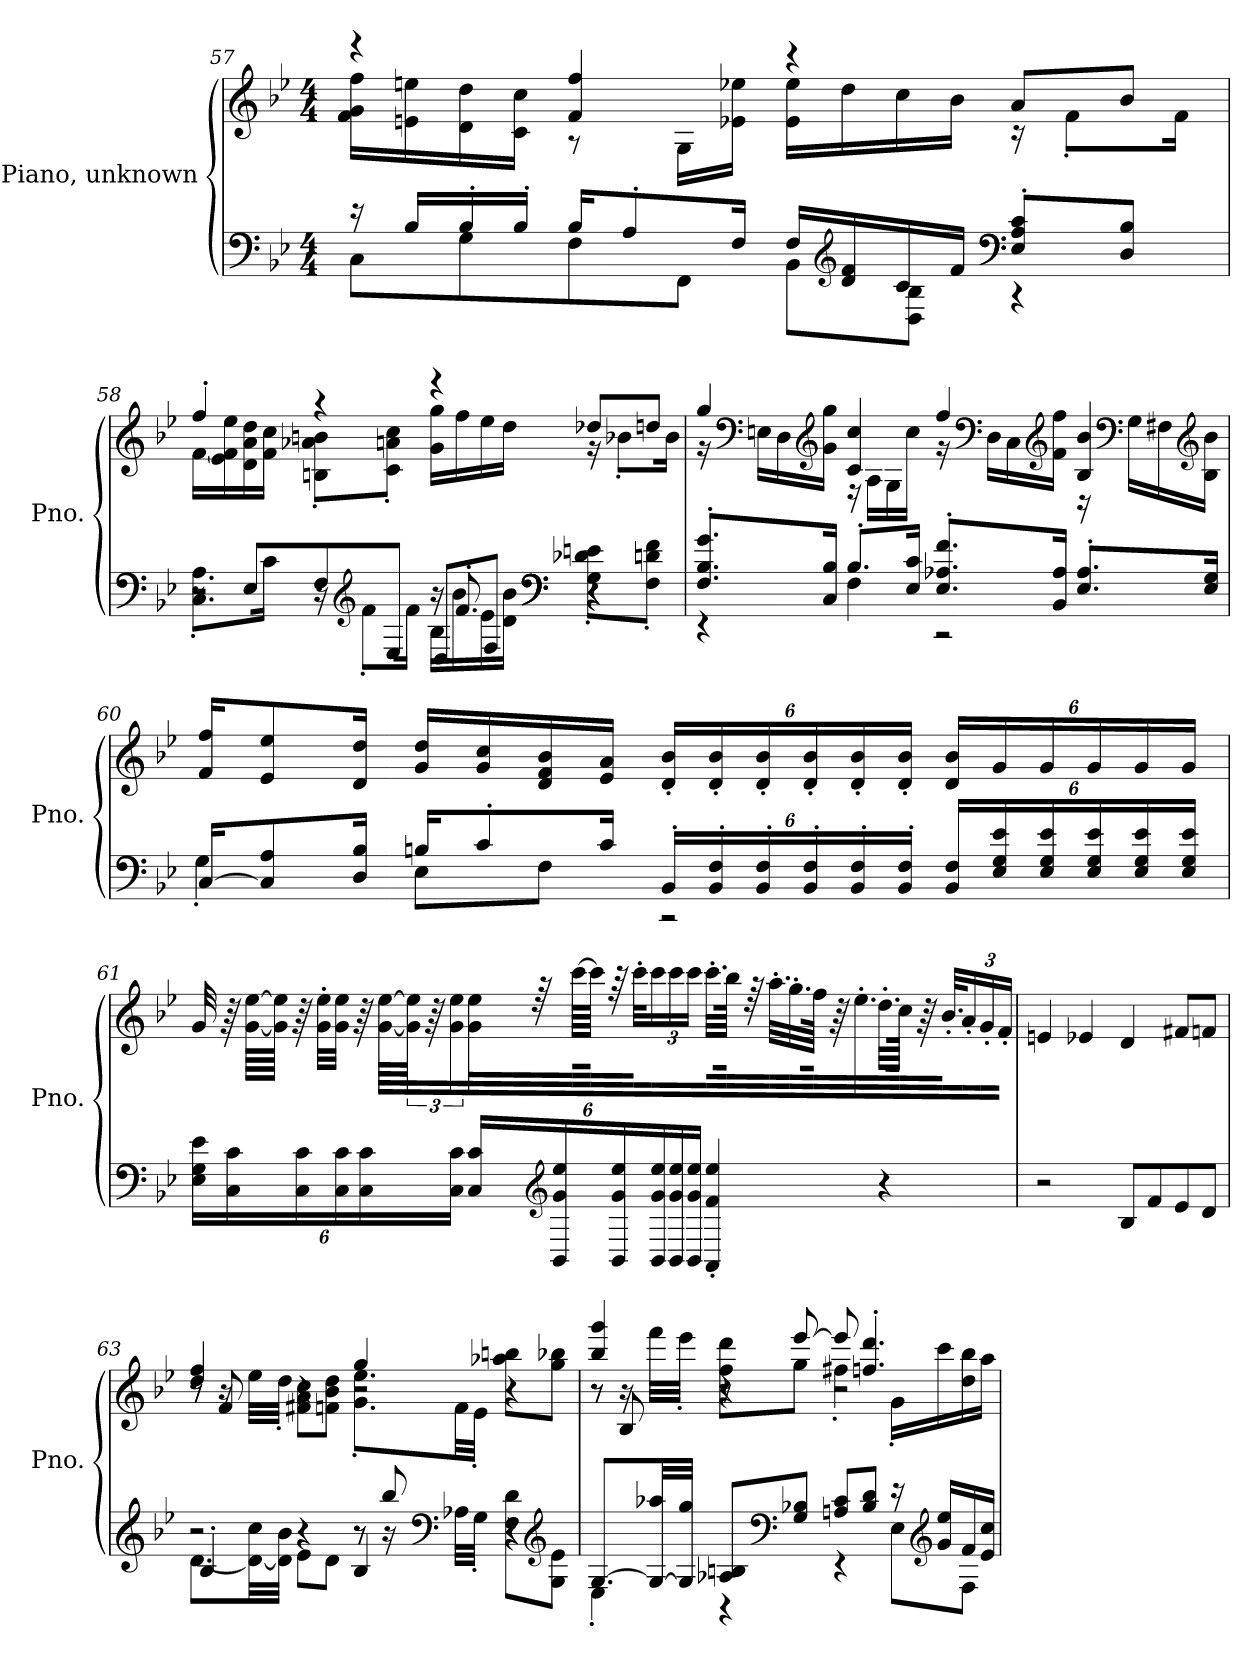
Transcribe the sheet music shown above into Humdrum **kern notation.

**kern	**kern
*part1	*part1
*staff2	*staff1
*I"Piano, unknown	*
*I'Pno.	*
!!LO:LB:g=z
*clefF4	*clefG2
*k[b-e-]	*k[b-e-]
*M4/4	*M4/4
=57	=57
*^	*^
16r	8C\L	4r	16f\ 16g\ 16ff\LL
16B-/LL	.	.	16en\ 16een\
16B-'/	8G\	.	16d\ 16dd\
16B-'/JJ	.	.	16c\ 16cc\JJ
16B-/KL	8F\	4f/ 4ff/	8r
8A'/	.	.	.
.	8FF\J	.	16G\LL
16F/Jk	.	.	16e-X\ 16ee-X\JJ
16F/LL	8BB-\L	4r	16e-\ 16ee-\LL
*clefG2	*	*	*
16d/ 16f/	.	.	16dd\
16c/	8D\ 8B-\J	.	16cc\
16f/JJ	.	.	16b-\JJ
*clefF4	*	*	*
8E-/' 8A/' 8c/'L	4r	8a/L	16r
.	.	.	8f'\L
8D/ 8B-/J	.	8b-/J	.
.	.	.	16f\Jk
!!LO:LB:g=z	!!
=58	=58	=58	=58
*	*^	*	*
2r	8.C\' 8.A\'L	8r	4ff'/	[16f\LL
.	.	.	.	16e-\ 16f\] 16ee-\
.	.	8E-/L	.	16d\ 16a\ 16dd\
.	16c\Jk	.	.	16f\ 16cc\JJ
.	16r	8F/	4r	8Bn\' 8a-X\' 8bn\'L
*clefG2	*	*	*	*
.	8f'\L	.	.	.
.	.	8E-/J	.	8c\' 8an\' 8cc\'J
.	16f\Jk	.	.	.
16r	16B-\LL	8D/L	4r	16g\ 16gg\LL
8.f'/	16b-\	.	.	16ff\
.	16e-\	8F/J	.	16ee-\
.	16d\ 16b-\JJ	.	.	16dd\JJ
*clefF4	*	*	*	*
4r	8G\' 8d-X\' 8en\'L	4r	8dd-X/L	16r
.	.	.	.	8b-X'\L
.	8F\' 8dn\' 8f\'J	.	8ddn/J	.
.	.	.	.	16b-\Jk
*	*v	*v	*	*
!!LO:LB:g=z	!!
=59	=59	=59	=59
8.F/' 8.B-/' 8.g/'L	4r	4gg/	16r
*	*	*clefF4	*
.	.	.	16En\LL
.	.	.	16D\
*	*	*clefG2	*
16C/ 16B-/Jk	.	.	16g\ 16gg\JJ
8.B-'/L	4F\	4c/ 4cc/	16r
.	.	.	16A\LL
.	.	.	16G\
16E-/ 16c/Jk	.	.	16cc\JJ
8.E-/' 8.A-X/' 8.f/'L	2r	4ff/	16r
*	*	*clefF4	*
.	.	.	16D\LL
.	.	.	16C\
*	*	*clefG2	*
16BB-/ 16A-/Jk	.	.	16f\ 16ff\JJ
8.E-/' 8.A-/'L	.	4B-/ 4b-/	16r
*	*	*clefF4	*
.	.	.	16G\LL
.	.	.	16F#X\
*	*	*clefG2	*
16E-/ 16G/Jk	.	.	16B-\ 16b-\JJ
*	*	*v	*v
!!LO:LB:g=z
=60	=60	=60
[16C/KL	4G'\	16f/ 16ff/KL
8C/] 8A/	.	8e-/ 8ee-/
16D/ 16B-/Jk	.	16d/ 16dd/Jk
16Bn/KL	8E-\L	16g/ 16dd/LL
8c'/	.	16g/ 16cc/
.	8F\J	16d/ 16f/ 16b-/
16c/Jk	.	16e-/ 16a/JJ
*Xbrackettup	*	*Xbrackettup
24BB-'/LL	2r	24d/' 24b-/'LL
24BB-/' 24F/'	.	24d/' 24b-/'
24BB-/' 24F/'	.	24d/' 24b-/'
24BB-/' 24F/'	.	24d/' 24b-/'
24BB-/' 24F/'	.	24d/' 24b-/'
24BB-/' 24F/'JJ	.	24d/' 24b-/'JJ
24BB-/ 24F/LL	.	24d/ 24b-/LL
24E-/ 24G/ 24e-/	.	24g/
24E-/ 24G/ 24e-/	.	24g/
24E-/ 24G/ 24e-/	.	24g/
24E-/ 24G/ 24e-/	.	24g/
24E-/ 24G/ 24e-/JJ	.	24g/JJ
*v	*v	*
!!LO:PB:g=z
=61	=61
24E-\ 24G\ 24e-\LL	32g/
.	64r
24C\ 24c\	.
.	[64g\ [64ee-\LLLL
.	64g\] 64ee-\]JJJJ
.	64r
24C\ 24c\	.
.	32g\' 32ee-\'LLL
24C\ 24c\	32g\ 32ee-\JJJ
.	64r
24C\ 24c\	.
.	[64g\ [64ee-\LLLL
*	*brackettup
.	96g\] 96ee-\]JJJJ
.	96r
24C\ 24c\JJ	24g\ 24ee-\
24C/ 24c/LL	32g\ 32ee-\
.	64r
*clefG2	*
24BB-/ 24g/ 24ee-/	.
.	[64ccc\LLLL
.	64ccc\JJJJ]
.	64r
24BB-/ 24g/ 24ee-/	.
.	32ccc'\KLL
*	*Xbrackettup
24BB-/ 24g/ 24ee-/	24ccc\
24BB-/ 24g/ 24ee-/	24ccc\
24BB-/ 24g/ 24ee-/JJ	24ccc\JJ
4AA/' 4f/' 4ee-/'	32.ccc'\LLL
.	64bb-\JJJk
.	64r
.	32.aa'\LLL
.	32.gg'\
.	64ff\JJJk
.	64r
.	32.ee-'\
4r	32.dd'\LLL
.	64cc\JJJk
.	64r
.	32.b-'/KLL
.	24a'/
.	24g'/
.	24f'/JJ
!!LO:LB:g=z
=62	=62
2r	4en/
.	4e-X/
8B-/L	4d/
8f/	.
8e-/	8f#X/L
8d/J	8fn/J
=63	=63
*^	*^
*	*^	*	*^
2r	[8.d\L	4B-'/	4dd/ 4ff/	8r	8r
.	.	.	.	16r	8f/
.	32d\_ 32cc\LL	.	.	32ee-\LLL	.
.	32d\] 32b-\JJJ	.	.	32dd'\JJJ	.
.	8e-\L	4r	4r	8f#X\ 8a\ 8cc\L	4r
.	8d\J	.	.	8fn\ 8b-\ 8dd\J	.
8r	8r	4B-/	4gg/	8.g\' 8.ee-\'L	2r
8bb-/	16r	.	.	.	.
*clefF4	*	*	*	*	*
.	32A-X\LLL	.	.	32f\LL	.
.	32G'\JJJ	.	.	32e-'\JJJ	.
4r	8F\ 8d\L	4r	4r	8aa-X\ 8bbn\L	.
*clefG2	*	*	*	*	*
.	8G\ 8e-\J	.	.	8gg\ 8bb-X\J	.
*	*v	*v	*	*	*
!!LO:LB:g=z	!!	!!
=64	=64	=64	=64	=64
[8.G/L	4E-'\	4bb-/ 4ggg/	8r	8r
.	.	.	16r	8B-/
32G/_ 32aa-X/LL	.	.	32fff\LLL	.
32G/] 32gg/JJJ	.	.	32eee-'\JJJ	.
8A-X/ 8Bn/L	4r	8r	8ff\ 8ddd\L	4r
*clefF4	*	*	*	*
8G/ 8B-X/J	.	[8eee-/	8gg\J	.
8An/ 8c/L	4r	8eee-/]	4ff#X'\	2r
8B-/ 8d/J	.	4.ffn/' 4.ddd/'	.	.
16r	8E-\L	.	16g'\LL	.
*clefG2	*	*	*	*
16g/ 16ee-/LL	.	.	16ccc\	.
16f/	8F\J	.	16dd\ 16bb-\	.
16e-/ 16cc/JJ	.	.	16aa\JJ	.
*v	*v	*	*	*
*	*v	*v	*v
=	=
*-	*-
